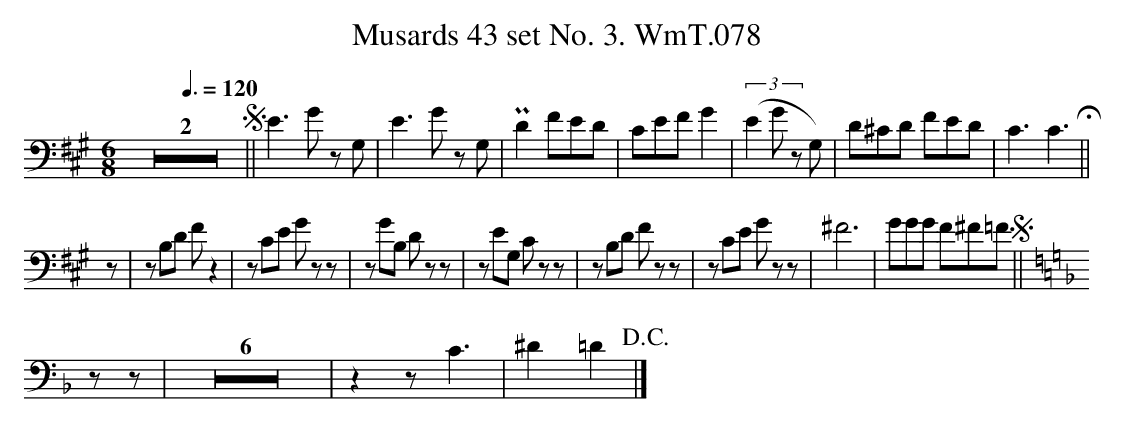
X:1
T:Musards 43 set No. 3. WmT.078
M:6/8
L:1/8
Q:3/8=120
K:A
Z2 !segno!|| E3G z G, | E3G z G, |!uppermordent!D2 FED|CEF G2|((3E2G zG,)|D^CD FED | C3 C3 !fermata!||
z|z B,D F z2 | z CE G z z | z GB, D z z | z EG, C zz | z B,D F z z | z CE G z z |^F6|GGG F^F=F !segno!||
[K:F]zz|Z6 | z2z C3 | ^D2 =D2!D.C.!|]
